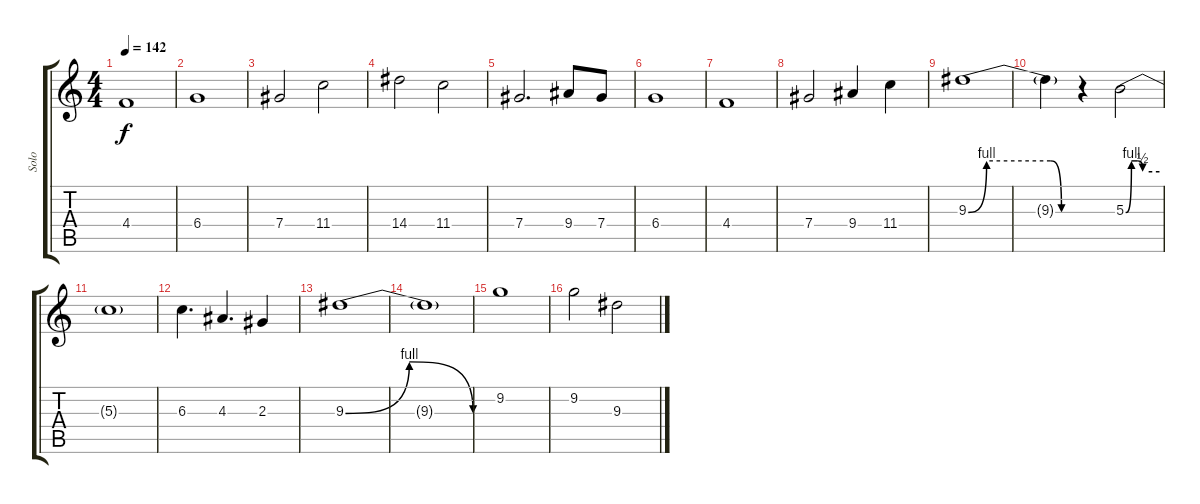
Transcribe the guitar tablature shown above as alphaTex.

\track ("Solo" "Solo") {instrument overdrivenguitar}
\staff {score tabs}
\tuning (Eb4 Bb3 Gb3 Db3 Ab2 Db2) {hide}
\ts (4 4)
\tempo 142
\clef g2
\ks c
4.4.1{dy f} |
6.4.1 |
7.4.2 11.4.2 |
14.4.2 11.4.2 |
7.4.2{d} 9.4.8 7.4.8 |
6.4.1 |
4.4.1 |
7.4.2 9.4.4 11.4.4 |
9.3{be (custom 0 0 10 4 45 4 51 0 60 0)}.1 |
9.3{t}.4 r.4 5.3{be (custom 0 0 10 4 20 4 30 2 60 2)}.2 |
5.3{t}.1 |
6.3.4{d} 4.3.4{d} 2.3.4 |
9.3{be (bendrelease 0 0 15 4 25 4 60 0)}.1 |
9.3{t}.1 |
9.2.1 |
9.2.2 9.3.2
